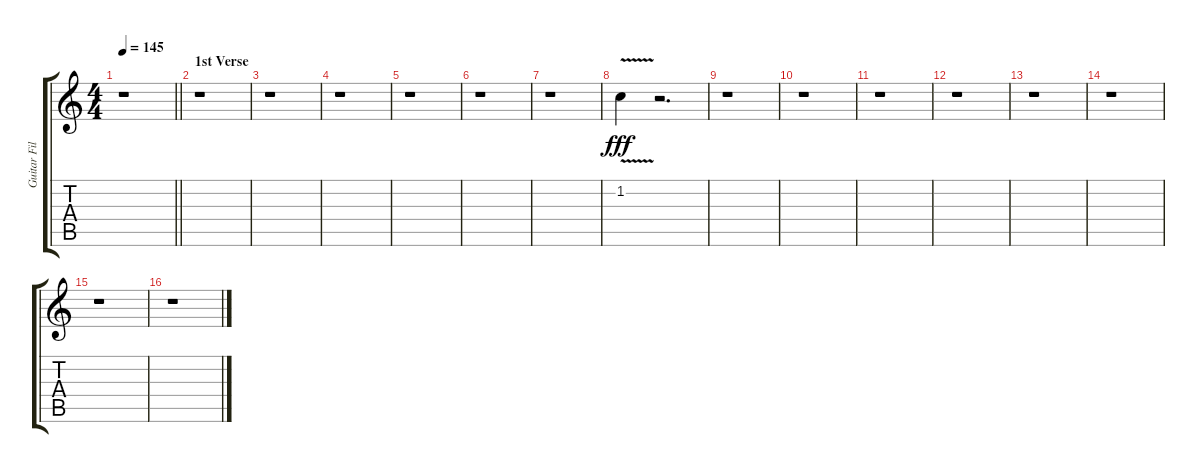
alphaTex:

\track ("Guitar Fills" "Guitar Fil") {instrument electricguitarjazz}
\staff {score tabs}
\tuning (E4 B3 G3 D3 A2 E2) {hide}
\ts (4 4)
\tempo 145
\clef g2
\barLineRight lightlight
\ks c
r.1{dy fff instrument electricguitarjazz} |
\section ("" "1st Verse")
r.1 |
r.1 |
r.1 |
r.1 |
r.1 |
r.1 |
1.2{v}.4 r.2{d} |
r.1 |
r.1 |
r.1 |
r.1 |
r.1 |
r.1 |
r.1 |
r.1
